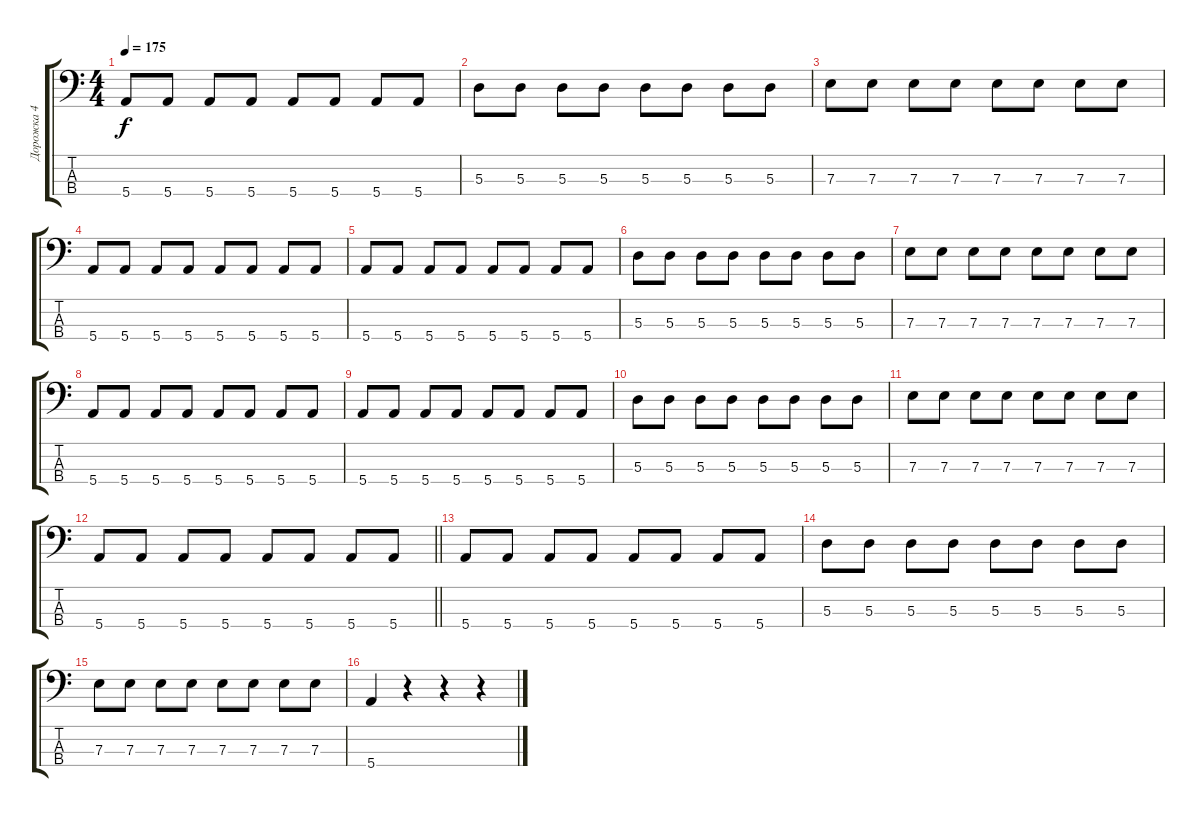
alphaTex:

\track ("Дорожка 4" "Дорожка 4") {instrument electricbasspick}
\staff {score tabs}
\tuning (G2 D2 A1 E1) {hide}
\ts (4 4)
\tempo 175
\clef f4
\ks c
5.4.8{dy f} 5.4.8 5.4.8 5.4.8 5.4.8 5.4.8 5.4.8 5.4.8 |
5.3.8 5.3.8 5.3.8 5.3.8 5.3.8 5.3.8 5.3.8 5.3.8 |
7.3.8 7.3.8 7.3.8 7.3.8 7.3.8 7.3.8 7.3.8 7.3.8 |
5.4.8 5.4.8 5.4.8 5.4.8 5.4.8 5.4.8 5.4.8 5.4.8 |
5.4.8 5.4.8 5.4.8 5.4.8 5.4.8 5.4.8 5.4.8 5.4.8 |
5.3.8 5.3.8 5.3.8 5.3.8 5.3.8 5.3.8 5.3.8 5.3.8 |
7.3.8 7.3.8 7.3.8 7.3.8 7.3.8 7.3.8 7.3.8 7.3.8 |
5.4.8 5.4.8 5.4.8 5.4.8 5.4.8 5.4.8 5.4.8 5.4.8 |
5.4.8 5.4.8 5.4.8 5.4.8 5.4.8 5.4.8 5.4.8 5.4.8 |
5.3.8 5.3.8 5.3.8 5.3.8 5.3.8 5.3.8 5.3.8 5.3.8 |
7.3.8 7.3.8 7.3.8 7.3.8 7.3.8 7.3.8 7.3.8 7.3.8 |
\barLineRight lightlight
5.4.8 5.4.8 5.4.8 5.4.8 5.4.8 5.4.8 5.4.8 5.4.8 |
5.4.8 5.4.8 5.4.8 5.4.8 5.4.8 5.4.8 5.4.8 5.4.8 |
5.3.8 5.3.8 5.3.8 5.3.8 5.3.8 5.3.8 5.3.8 5.3.8 |
7.3.8 7.3.8 7.3.8 7.3.8 7.3.8 7.3.8 7.3.8 7.3.8 |
5.4.4 r.4 r.4 r.4
